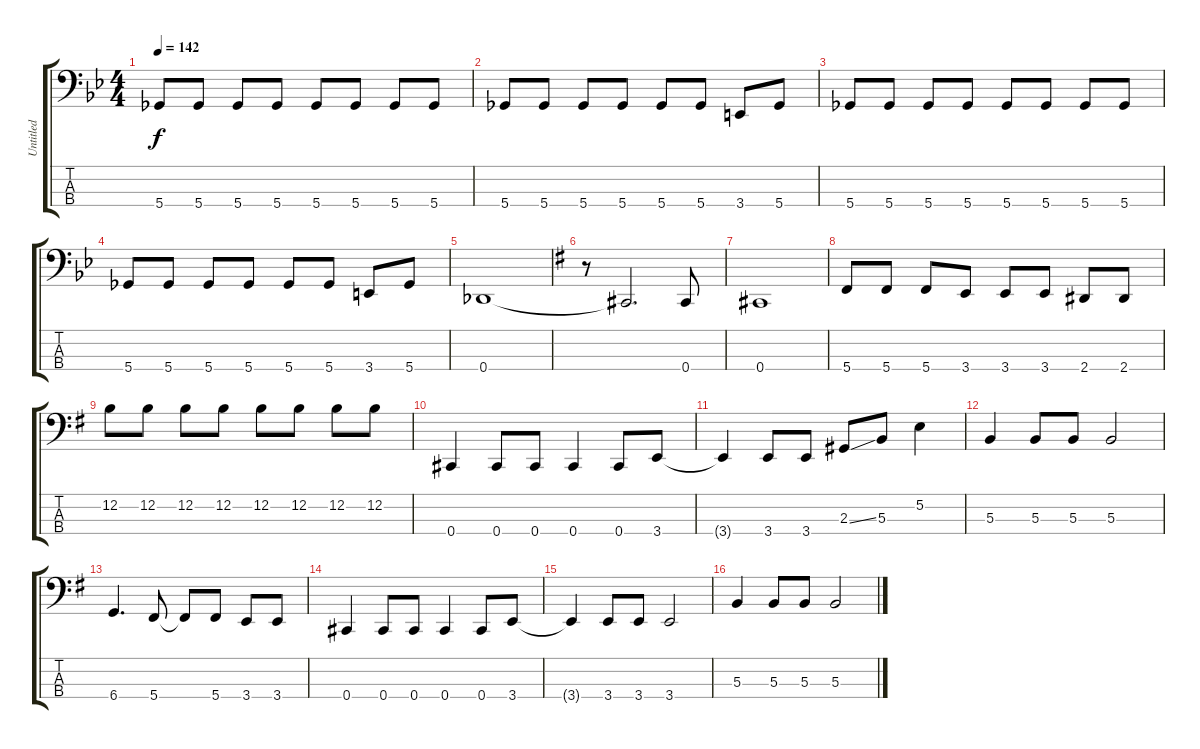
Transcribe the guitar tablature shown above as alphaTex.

\track ("Untitled" "Untitled") {instrument electricbassfinger}
\staff {score tabs}
\tuning (E2 B1 Gb1 Db1) {hide}
\ts (4 4)
\tempo 142
\clef f4
\ks bb
5.4.8{dy f} 5.4.8 5.4.8 5.4.8 5.4.8 5.4.8 5.4.8 5.4.8 |
5.4.8 5.4.8 5.4.8 5.4.8 5.4.8 5.4.8 3.4.8 5.4.8 |
5.4.8 5.4.8 5.4.8 5.4.8 5.4.8 5.4.8 5.4.8 5.4.8 |
5.4.8 5.4.8 5.4.8 5.4.8 5.4.8 5.4.8 3.4.8 5.4.8 |
0.4.1 |
\ks g
r.8 0.4{t}.2{d} 0.4.8 |
0.4.1 |
5.4.8 5.4.8 5.4.8 3.4.8 3.4.8 3.4.8 2.4.8 2.4.8 |
12.2.8 12.2.8 12.2.8 12.2.8 12.2.8 12.2.8 12.2.8 12.2.8 |
0.4.4 0.4.8 0.4.8 0.4.4 0.4.8 3.4.8 |
3.4{t}.4 3.4.8 3.4.8 2.3{ss}.8 5.3.8 5.2.4 |
5.3.4 5.3.8 5.3.8 5.3.2 |
6.4.4{d} 5.4.8 5.4{t}.8 5.4.8 3.4.8 3.4.8 |
0.4.4 0.4.8 0.4.8 0.4.4 0.4.8 3.4.8 |
3.4{t}.4 3.4.8 3.4.8 3.4.2 |
5.3.4 5.3.8 5.3.8 5.3.2
